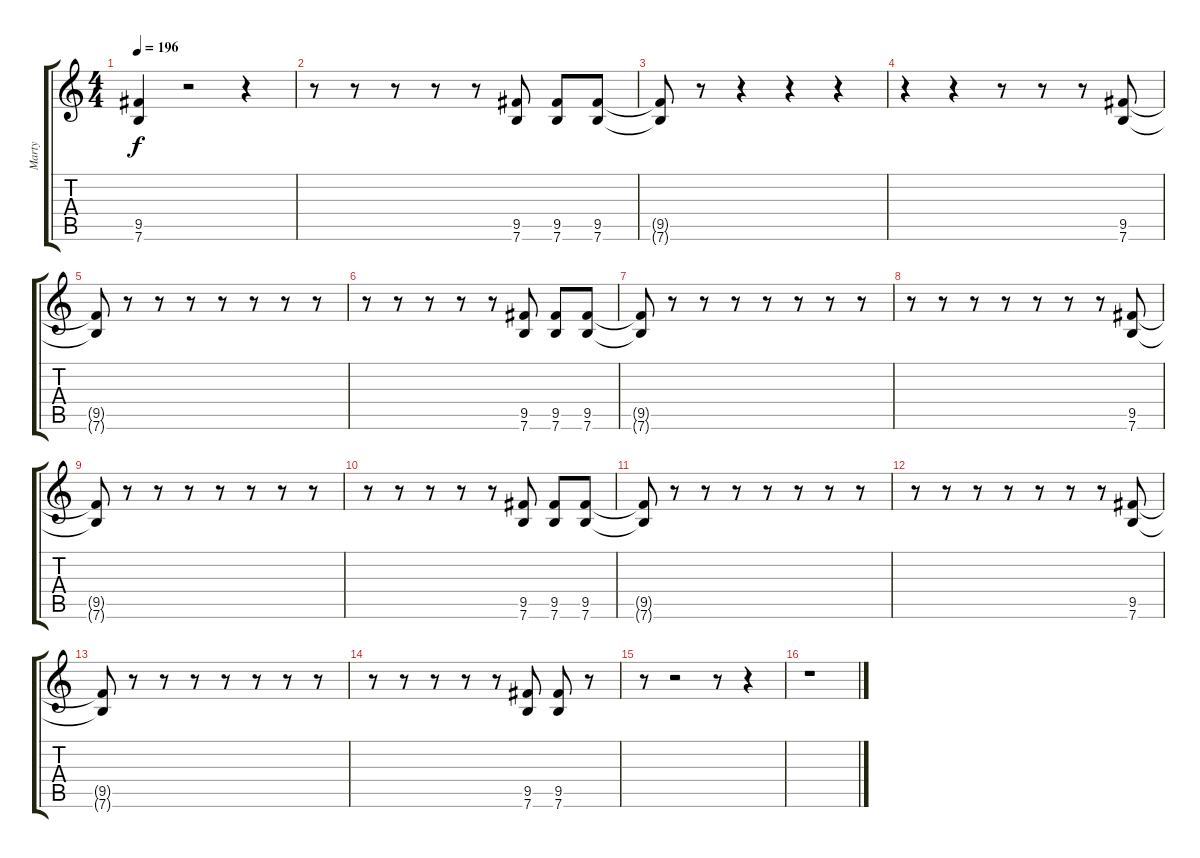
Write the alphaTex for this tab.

\track ("Marty" "Marty") {instrument distortionguitar}
\staff {score tabs}
\tuning (E4 B3 G3 D3 A2 E2) {hide}
\ts (4 4)
\tempo 196
\clef g2
\ks c
(9.5 7.6).4{dy f instrument distortionguitar} r.2 r.4 |
r.8 r.8 r.8 r.8 r.8 (9.5 7.6).8 (9.5 7.6).8 (9.5 7.6).8 |
(9.5{t} 7.6{t}).8 r.8 r.4 r.4 r.4 |
r.4 r.4 r.8 r.8 r.8 (9.5 7.6).8 |
(9.5{t} 7.6{t}).8 r.8 r.8 r.8 r.8 r.8 r.8 r.8 |
r.8 r.8 r.8 r.8 r.8 (9.5 7.6).8 (9.5 7.6).8 (9.5 7.6).8 |
(9.5{t} 7.6{t}).8 r.8 r.8 r.8 r.8 r.8 r.8 r.8 |
r.8 r.8 r.8 r.8 r.8 r.8 r.8 (9.5 7.6).8 |
(9.5{t} 7.6{t}).8 r.8 r.8 r.8 r.8 r.8 r.8 r.8 |
r.8 r.8 r.8 r.8 r.8 (9.5 7.6).8 (9.5 7.6).8 (9.5 7.6).8 |
(9.5{t} 7.6{t}).8 r.8 r.8 r.8 r.8 r.8 r.8 r.8 |
r.8 r.8 r.8 r.8 r.8 r.8 r.8 (9.5 7.6).8 |
(9.5{t} 7.6{t}).8 r.8 r.8 r.8 r.8 r.8 r.8 r.8 |
r.8 r.8 r.8 r.8 r.8 (9.5 7.6).8 (9.5 7.6).8 r.8 |
r.8 r.2 r.8 r.4 |
r.1
